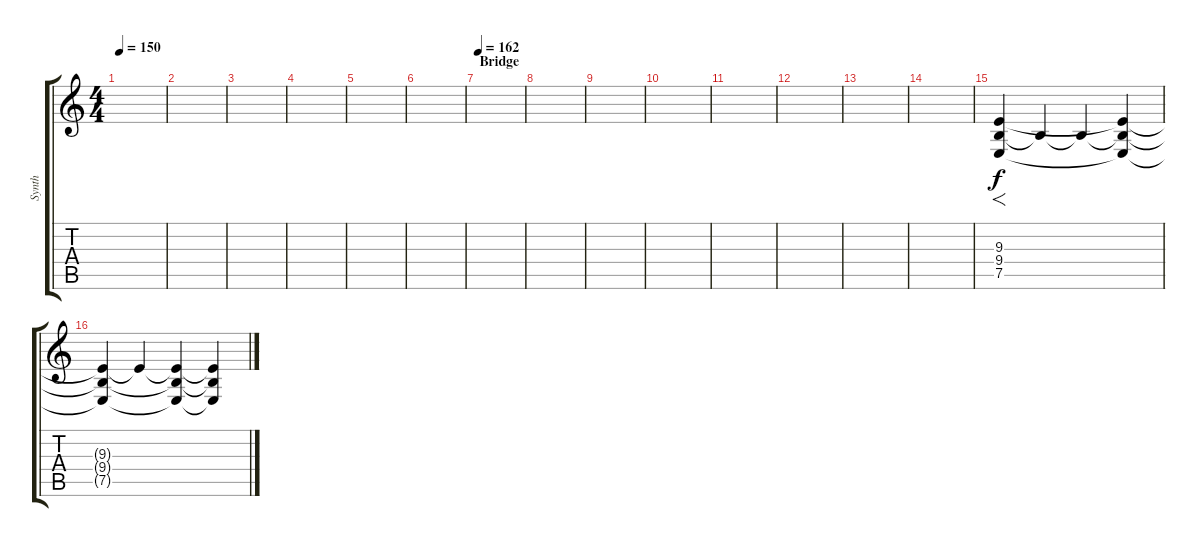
\track ("Synth" "Synth") {instrument synthstrings2}
\staff {score tabs}
\tuning (E4 B3 G3 D3 A2 E2) {hide}
\ts (4 4)
\tempo 150
\clef g2
\ks c
|
|
|
|
|
|
\section ("" "Bridge")
\tempo 162
|
|
|
|
|
|
|
|
(9.3 9.4 7.5).4{f} 9.4{t}.4 9.4{t}.4 (9.3{t} 9.4{t} 7.5{t}).4 |
(9.3{t} 9.4{t} 7.5{t}).4 9.3{t}.4 (9.3{t} 9.4{t} 7.5{t}).4 (9.3{t} 9.4{t} 7.5{t}).4
